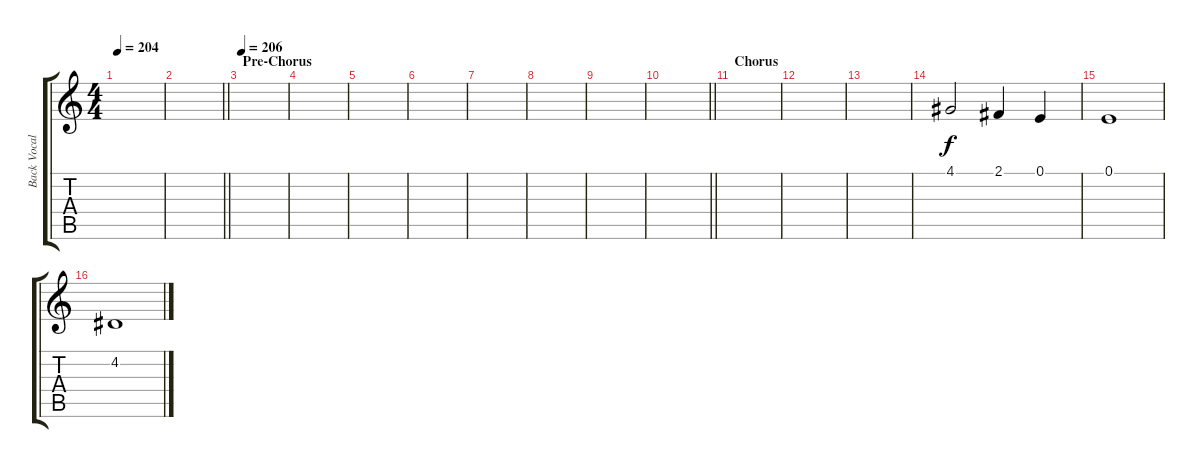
\track ("Back Vocals" "Back Vocal") {instrument tenorsax}
\staff {score tabs}
\tuning (E4 B3 G3 D3 A2 E2) {hide}
\ts (4 4)
\tempo 204
\clef g2
\ks c
|
\barLineRight lightlight
|
\section ("" "Pre-Chorus")
\tempo 206
|
|
|
|
|
|
|
\barLineRight lightlight
|
\section ("" "Chorus")
|
|
|
4.1.2 2.1.4 0.1.4 |
0.1.1 |
4.2.1
